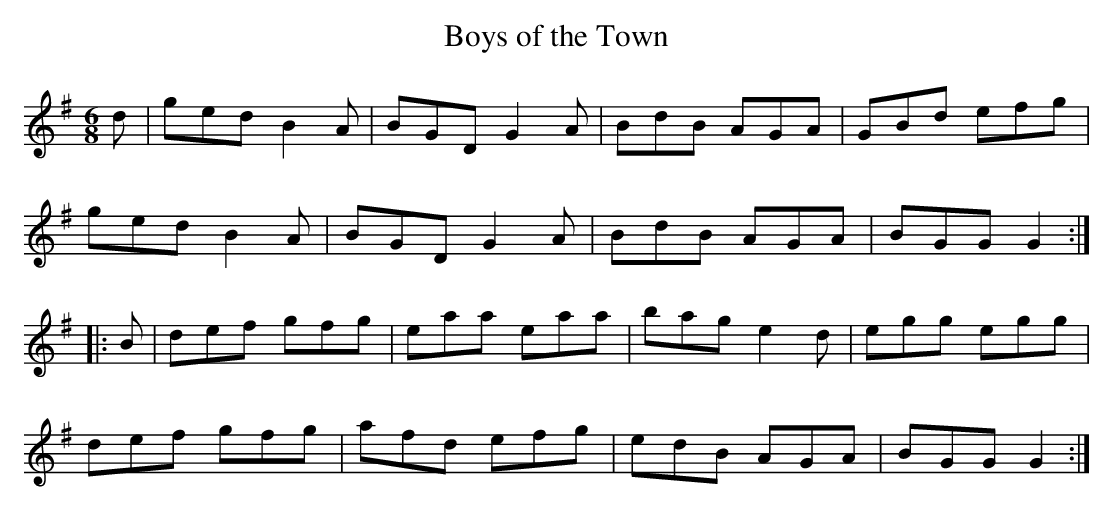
X:1
U: ~ = !turn!
T:Boys of the Town
M:6/8
L:1/8
K:G
d | ged B2 A | BGD G2 A | BdB AGA | GBd efg |
ged B2A | BGD G2 A | BdB AGA | BGG G2 ::
B | def gfg | eaa eaa | bag e2d | egg egg |
def gfg | afd efg | edB AGA | BGG G2 :|]
